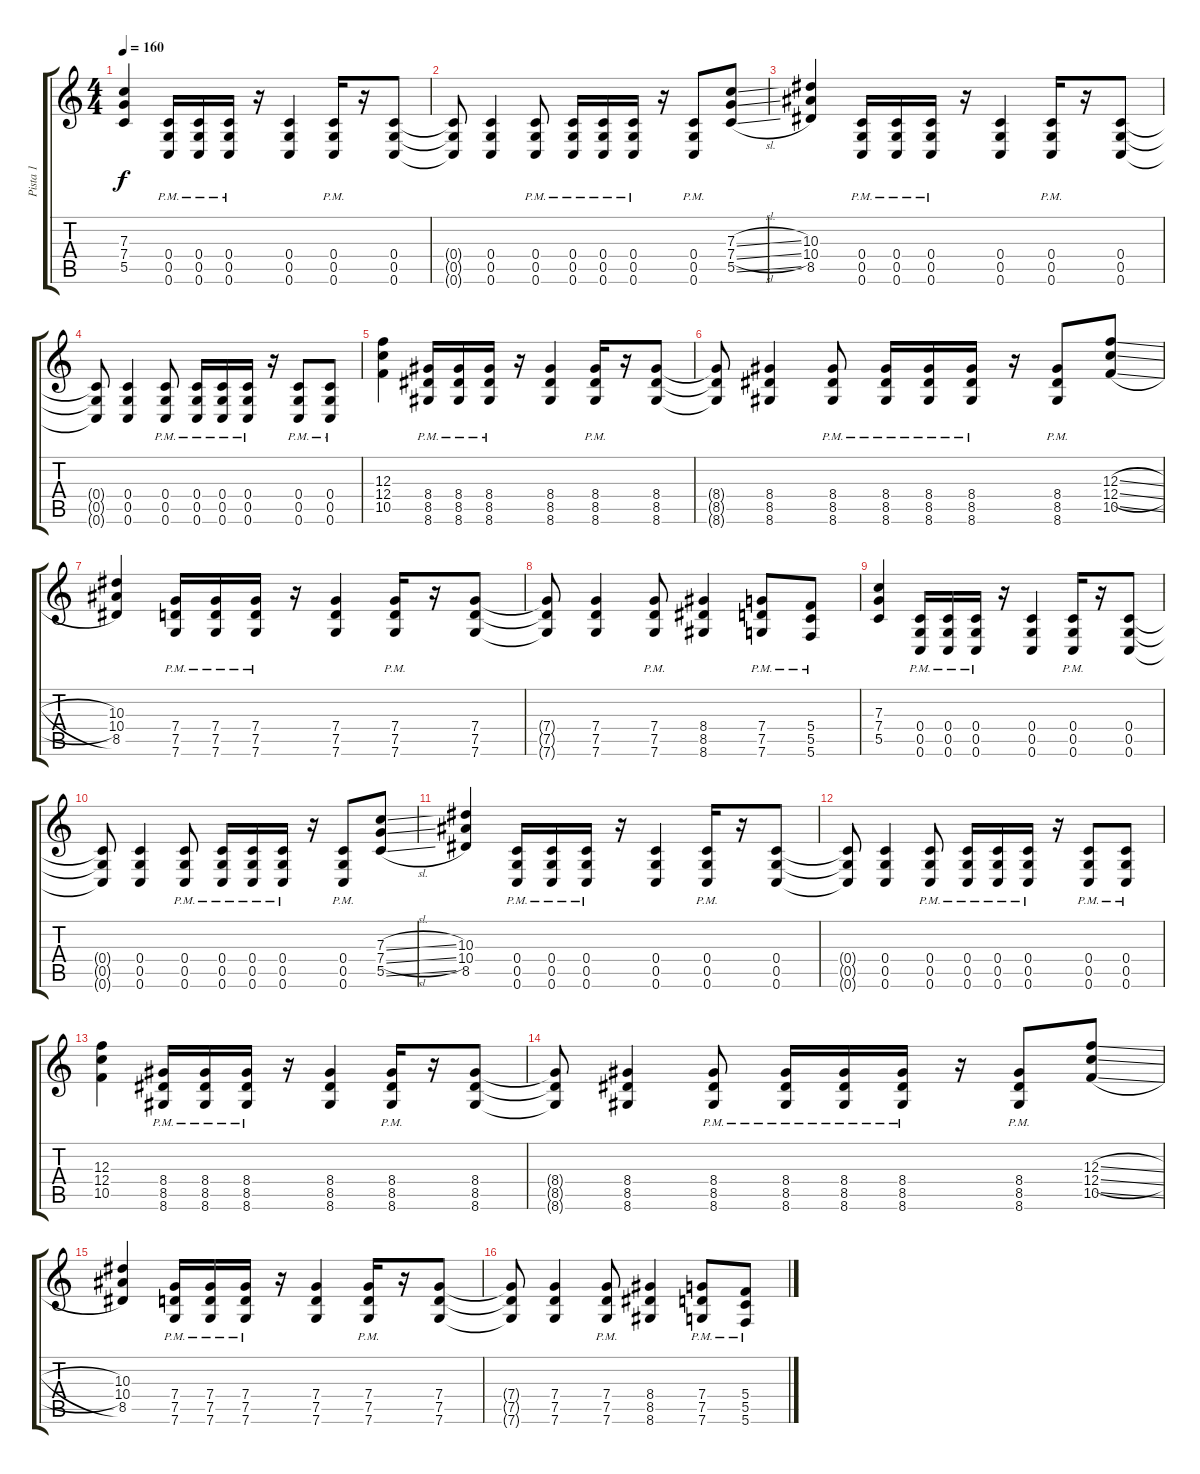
\track ("Pista 1" "Pista 1") {instrument distortionguitar}
\staff {score tabs}
\tuning (D4 A3 F3 C3 G2 C2) {hide}
\ts (4 4)
\tempo 160
\clef g2
\ks c
(7.3 7.4 5.5).4{dy f} (0.4{pm} 0.5{pm} 0.6{pm}).16 (0.4{pm} 0.5{pm} 0.6{pm}).16 (0.4{pm} 0.5{pm} 0.6{pm}).16 r.16 (0.4 0.5 0.6).4 (0.4{pm} 0.5{pm} 0.6{pm}).16 r.16 (0.4 0.5 0.6).8 |
(0.4{t} 0.5{t} 0.6{t}).8 (0.4 0.5 0.6).4 (0.4{pm} 0.5{pm} 0.6{pm}).8 (0.4{pm} 0.5{pm} 0.6{pm}).16 (0.4{pm} 0.5{pm} 0.6{pm}).16 (0.4{pm} 0.5{pm} 0.6{pm}).16 r.16 (0.4{pm} 0.5{pm} 0.6{pm}).8 (7.3{sl} 7.4{sl} 5.5{sl}).8 |
(10.3 10.4 8.5).4 (0.4{pm} 0.5{pm} 0.6{pm}).16 (0.4{pm} 0.5{pm} 0.6{pm}).16 (0.4{pm} 0.5{pm} 0.6{pm}).16 r.16 (0.4 0.5 0.6).4 (0.4{pm} 0.5{pm} 0.6{pm}).16 r.16 (0.4 0.5 0.6).8 |
(0.4{t} 0.5{t} 0.6{t}).8 (0.4 0.5 0.6).4 (0.4{pm} 0.5{pm} 0.6{pm}).8 (0.4{pm} 0.5{pm} 0.6{pm}).16 (0.4{pm} 0.5{pm} 0.6{pm}).16 (0.4{pm} 0.5{pm} 0.6{pm}).16 r.16 (0.4{pm} 0.5{pm} 0.6{pm}).8 (0.4{pm} 0.5{pm} 0.6{pm}).8 |
(12.3 12.4 10.5).4 (8.4{pm} 8.5{pm} 8.6{pm}).16 (8.4{pm} 8.5{pm} 8.6{pm}).16 (8.4{pm} 8.5{pm} 8.6{pm}).16 r.16 (8.4 8.5 8.6).4 (8.4{pm} 8.5{pm} 8.6{pm}).16 r.16 (8.4 8.5 8.6).8 |
(8.4{t} 8.5{t} 8.6{t}).8 (8.4 8.5 8.6).4 (8.4{pm} 8.5{pm} 8.6{pm}).8 (8.4{pm} 8.5{pm} 8.6{pm}).16 (8.4{pm} 8.5{pm} 8.6{pm}).16 (8.4{pm} 8.5{pm} 8.6{pm}).16 r.16 (8.4{pm} 8.5{pm} 8.6{pm}).8 (12.3{sl} 12.4{sl} 10.5{sl}).8 |
(10.3 10.4 8.5).4 (7.4{pm} 7.5{pm} 7.6{pm}).16 (7.4{pm} 7.5{pm} 7.6{pm}).16 (7.4{pm} 7.5{pm} 7.6{pm}).16 r.16 (7.4 7.5 7.6).4 (7.4{pm} 7.5{pm} 7.6{pm}).16 r.16 (7.4 7.5 7.6).8 |
(7.4{t} 7.5{t} 7.6{t}).8 (7.4 7.5 7.6).4 (7.4{pm} 7.5{pm} 7.6{pm}).8 (8.4 8.5 8.6).4 (7.4{pm} 7.5{pm} 7.6{pm}).8 (5.4{pm} 5.5{pm} 5.6{pm}).8 |
(7.3 7.4 5.5).4 (0.4{pm} 0.5{pm} 0.6{pm}).16 (0.4{pm} 0.5{pm} 0.6{pm}).16 (0.4{pm} 0.5{pm} 0.6{pm}).16 r.16 (0.4 0.5 0.6).4 (0.4{pm} 0.5{pm} 0.6{pm}).16 r.16 (0.4 0.5 0.6).8 |
(0.4{t} 0.5{t} 0.6{t}).8 (0.4 0.5 0.6).4 (0.4{pm} 0.5{pm} 0.6{pm}).8 (0.4{pm} 0.5{pm} 0.6{pm}).16 (0.4{pm} 0.5{pm} 0.6{pm}).16 (0.4{pm} 0.5{pm} 0.6{pm}).16 r.16 (0.4{pm} 0.5{pm} 0.6{pm}).8 (7.3{sl} 7.4{sl} 5.5{sl}).8 |
(10.3 10.4 8.5).4 (0.4{pm} 0.5{pm} 0.6{pm}).16 (0.4{pm} 0.5{pm} 0.6{pm}).16 (0.4{pm} 0.5{pm} 0.6{pm}).16 r.16 (0.4 0.5 0.6).4 (0.4{pm} 0.5{pm} 0.6{pm}).16 r.16 (0.4 0.5 0.6).8 |
(0.4{t} 0.5{t} 0.6{t}).8 (0.4 0.5 0.6).4 (0.4{pm} 0.5{pm} 0.6{pm}).8 (0.4{pm} 0.5{pm} 0.6{pm}).16 (0.4{pm} 0.5{pm} 0.6{pm}).16 (0.4{pm} 0.5{pm} 0.6{pm}).16 r.16 (0.4{pm} 0.5{pm} 0.6{pm}).8 (0.4{pm} 0.5{pm} 0.6{pm}).8 |
(12.3 12.4 10.5).4 (8.4{pm} 8.5{pm} 8.6{pm}).16 (8.4{pm} 8.5{pm} 8.6{pm}).16 (8.4{pm} 8.5{pm} 8.6{pm}).16 r.16 (8.4 8.5 8.6).4 (8.4{pm} 8.5{pm} 8.6{pm}).16 r.16 (8.4 8.5 8.6).8 |
(8.4{t} 8.5{t} 8.6{t}).8 (8.4 8.5 8.6).4 (8.4{pm} 8.5{pm} 8.6{pm}).8 (8.4{pm} 8.5{pm} 8.6{pm}).16 (8.4{pm} 8.5{pm} 8.6{pm}).16 (8.4{pm} 8.5{pm} 8.6{pm}).16 r.16 (8.4{pm} 8.5{pm} 8.6{pm}).8 (12.3{sl} 12.4{sl} 10.5{sl}).8 |
(10.3 10.4 8.5).4 (7.4{pm} 7.5{pm} 7.6{pm}).16 (7.4{pm} 7.5{pm} 7.6{pm}).16 (7.4{pm} 7.5{pm} 7.6{pm}).16 r.16 (7.4 7.5 7.6).4 (7.4{pm} 7.5{pm} 7.6{pm}).16 r.16 (7.4 7.5 7.6).8 |
(7.4{t} 7.5{t} 7.6{t}).8 (7.4 7.5 7.6).4 (7.4{pm} 7.5{pm} 7.6{pm}).8 (8.4 8.5 8.6).4 (7.4{pm} 7.5{pm} 7.6{pm}).8 (5.4{pm} 5.5{pm} 5.6{pm}).8
